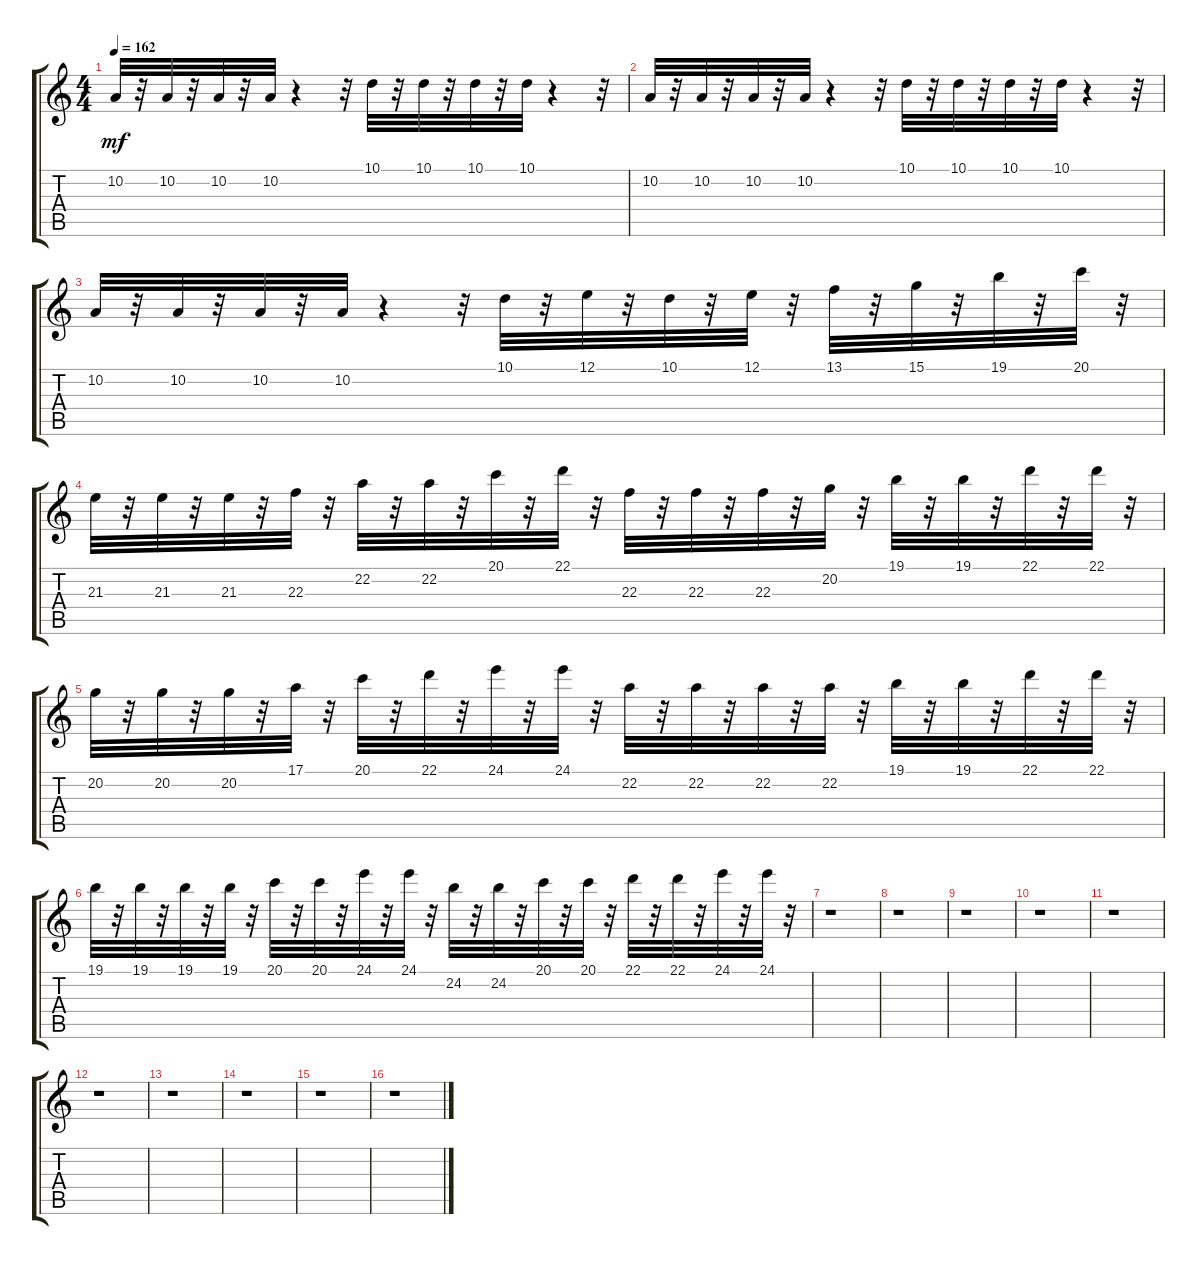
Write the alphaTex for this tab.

\track "" {instrument melodictom}
\staff {score tabs}
\tuning (E4 B3 G3 D3 A2 E2) {hide}
\ts (4 4)
\tempo 162
\clef g2
\ks c
10.2.32{dy mf} r.32 10.2.32 r.32 10.2.32 r.32 10.2.32 r.4 r.32 10.1.32 r.32 10.1.32 r.32 10.1.32 r.32 10.1.32 r.4 r.32 |
10.2.32 r.32 10.2.32 r.32 10.2.32 r.32 10.2.32 r.4 r.32 10.1.32 r.32 10.1.32 r.32 10.1.32 r.32 10.1.32 r.4 r.32 |
10.2.32 r.32 10.2.32 r.32 10.2.32 r.32 10.2.32 r.4 r.32 10.1.32 r.32 12.1.32 r.32 10.1.32 r.32 12.1.32 r.32 13.1.32 r.32 15.1.32 r.32 19.1.32 r.32 20.1.32 r.32 |
21.3.32 r.32 21.3.32 r.32 21.3.32 r.32 22.3.32 r.32 22.2.32 r.32 22.2.32 r.32 20.1.32 r.32 22.1.32 r.32 22.3.32 r.32 22.3.32 r.32 22.3.32 r.32 20.2.32 r.32 19.1.32 r.32 19.1.32 r.32 22.1.32 r.32 22.1.32 r.32 |
20.2.32 r.32 20.2.32 r.32 20.2.32 r.32 17.1.32 r.32 20.1.32 r.32 22.1.32 r.32 24.1.32 r.32 24.1.32 r.32 22.2.32 r.32 22.2.32 r.32 22.2.32 r.32 22.2.32 r.32 19.1.32 r.32 19.1.32 r.32 22.1.32 r.32 22.1.32 r.32 |
19.1.32 r.32 19.1.32 r.32 19.1.32 r.32 19.1.32 r.32 20.1.32 r.32 20.1.32 r.32 24.1.32 r.32 24.1.32 r.32 24.2.32 r.32 24.2.32 r.32 20.1.32 r.32 20.1.32 r.32 22.1.32 r.32 22.1.32 r.32 24.1.32 r.32 24.1.32 r.32 |
r.1 |
r.1 |
r.1 |
r.1 |
r.1 |
r.1 |
r.1 |
r.1 |
r.1 |
r.1
